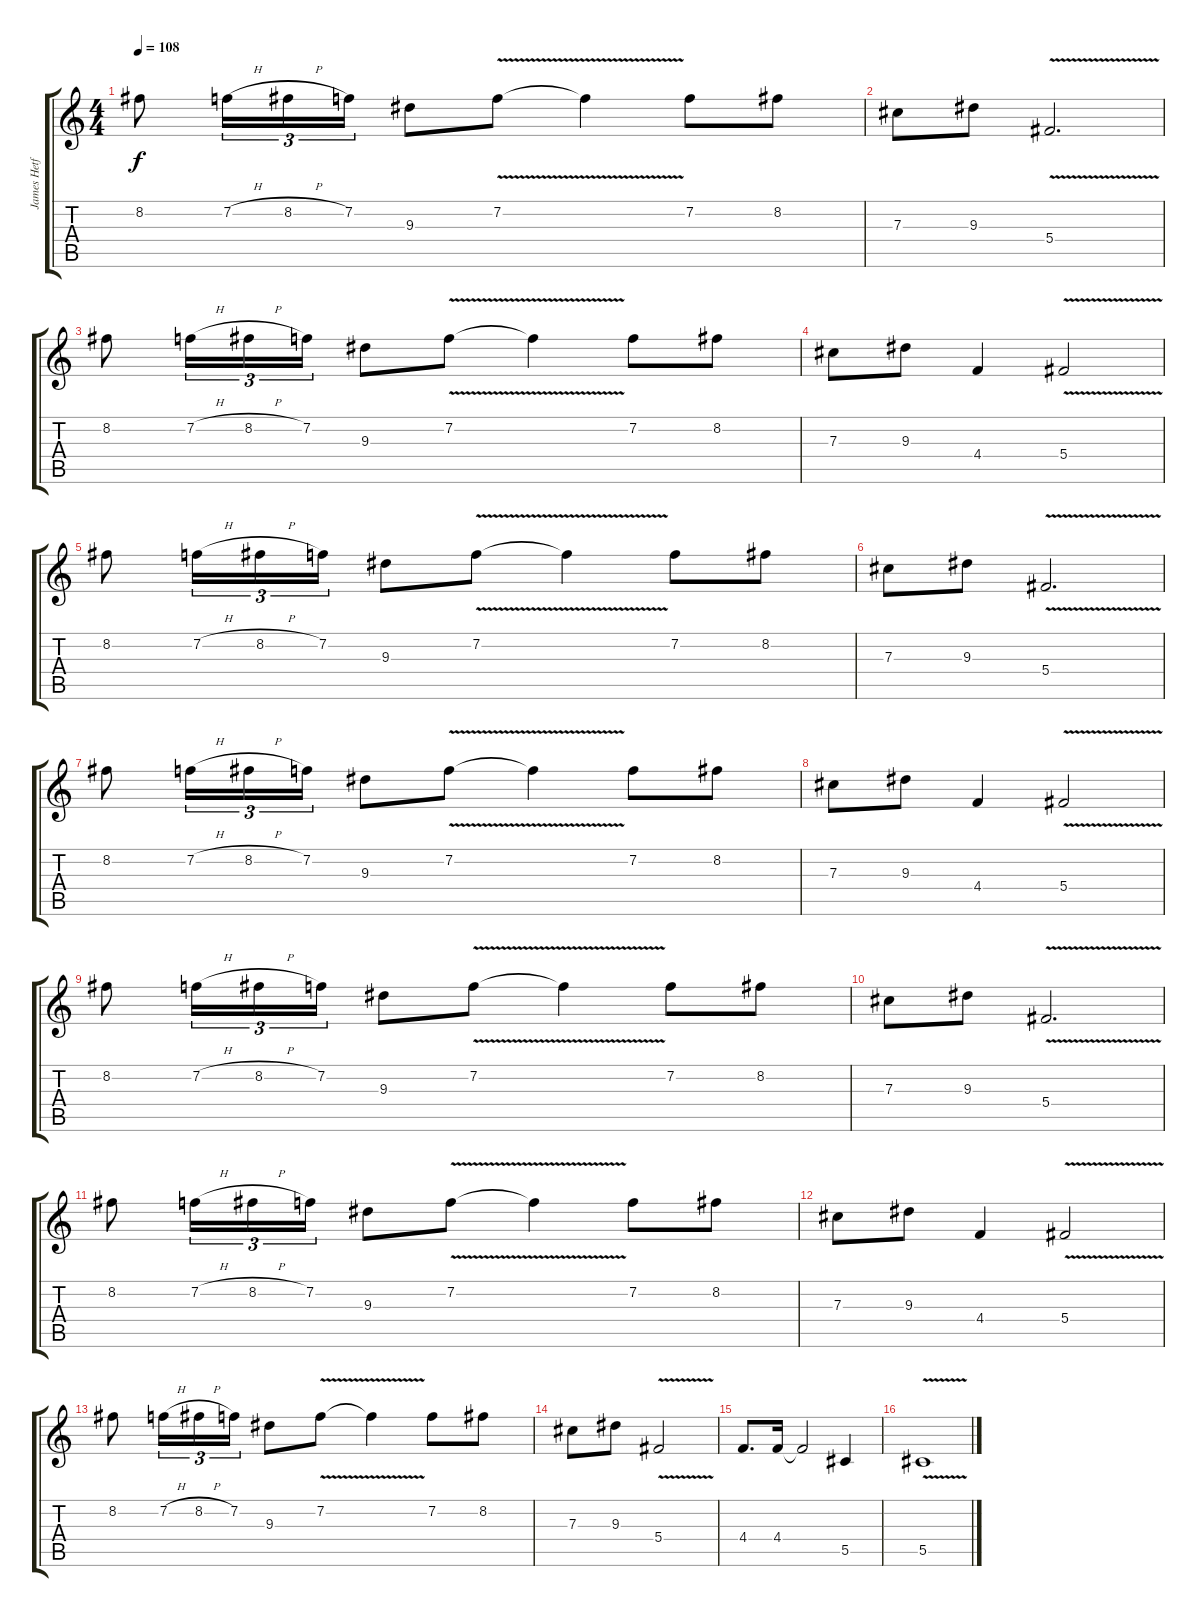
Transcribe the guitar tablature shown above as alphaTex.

\track ("James Hetfield" "James Hetf") {instrument electricguitarjazz}
\staff {score tabs}
\tuning (Eb4 Bb3 Gb3 Db3 Ab2 Eb2) {hide}
\ts (4 4)
\tempo 108
\clef g2
\ks c
8.2.8{dy f} 7.2{h}.16{tu (3 2)} 8.2{h}.16{tu (3 2)} 7.2.16{tu (3 2)} 9.3.8 7.2{v}.8 7.2{t}.4 7.2.8 8.2.8 |
7.3.8 9.3.8 5.4{v}.2{d} |
8.2.8 7.2{h}.16{tu (3 2)} 8.2{h}.16{tu (3 2)} 7.2.16{tu (3 2)} 9.3.8 7.2{v}.8 7.2{t}.4 7.2.8 8.2.8 |
7.3.8 9.3.8 4.4.4 5.4{v}.2 |
8.2.8 7.2{h}.16{tu (3 2)} 8.2{h}.16{tu (3 2)} 7.2.16{tu (3 2)} 9.3.8 7.2{v}.8 7.2{t}.4 7.2.8 8.2.8 |
7.3.8 9.3.8 5.4{v}.2{d} |
8.2.8 7.2{h}.16{tu (3 2)} 8.2{h}.16{tu (3 2)} 7.2.16{tu (3 2)} 9.3.8 7.2{v}.8 7.2{t}.4 7.2.8 8.2.8 |
7.3.8 9.3.8 4.4.4 5.4{v}.2 |
8.2.8 7.2{h}.16{tu (3 2)} 8.2{h}.16{tu (3 2)} 7.2.16{tu (3 2)} 9.3.8 7.2{v}.8 7.2{t}.4 7.2.8 8.2.8 |
7.3.8 9.3.8 5.4{v}.2{d} |
8.2.8 7.2{h}.16{tu (3 2)} 8.2{h}.16{tu (3 2)} 7.2.16{tu (3 2)} 9.3.8 7.2{v}.8 7.2{t}.4 7.2.8 8.2.8 |
7.3.8 9.3.8 4.4.4 5.4{v}.2 |
8.2.8 7.2{h}.16{tu (3 2)} 8.2{h}.16{tu (3 2)} 7.2.16{tu (3 2)} 9.3.8 7.2{v}.8 7.2{t}.4 7.2.8 8.2.8 |
7.3.8 9.3.8 5.4{v}.2 |
4.4.8{d} 4.4.16 4.4{t}.2 5.5.4 |
5.5{v}.1
